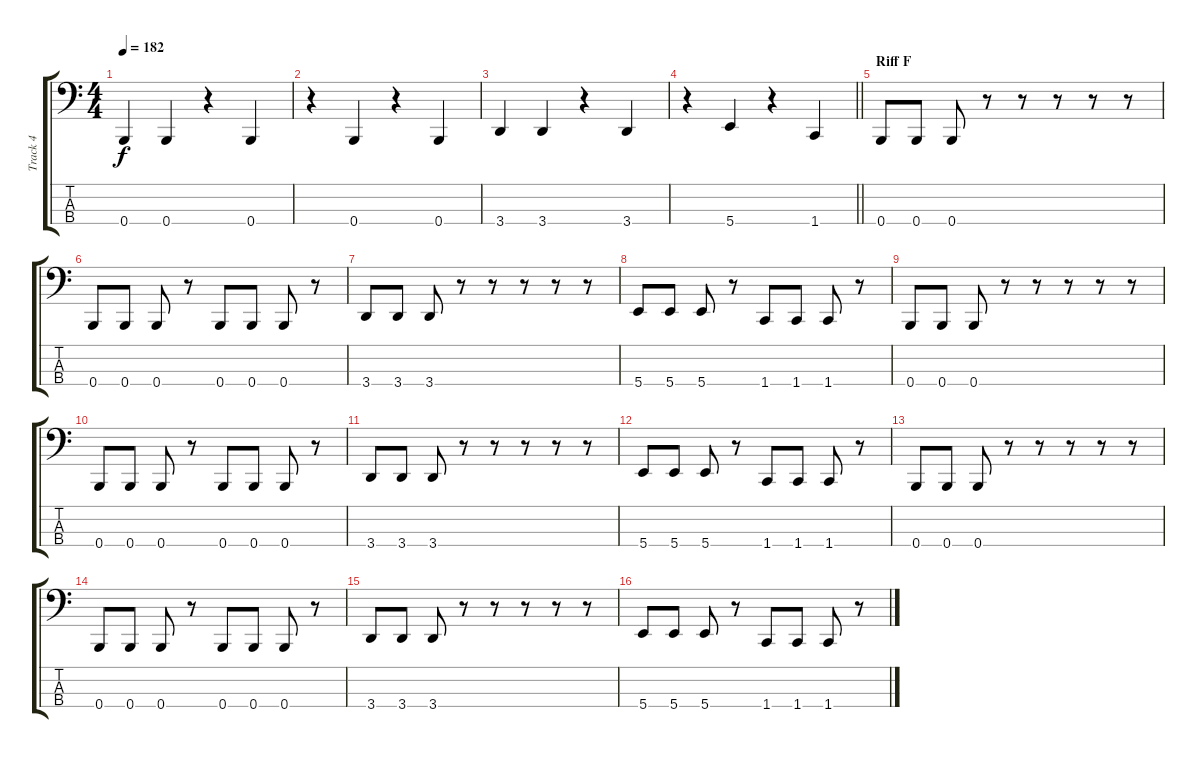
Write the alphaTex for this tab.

\track ("Track 4" "Track 4") {instrument electricbasspick}
\staff {score tabs}
\tuning (E2 B1 Gb1 B0) {hide}
\ts (4 4)
\tempo 182
\clef f4
\ks c
0.4.4{dy f} 0.4.4 r.4 0.4.4 |
r.4 0.4.4 r.4 0.4.4 |
3.4.4 3.4.4 r.4 3.4.4 |
\barLineRight lightlight
r.4 5.4.4 r.4 1.4.4 |
\section ("" "Riff F")
0.4.8 0.4.8 0.4.8 r.8 r.8 r.8 r.8 r.8 |
0.4.8 0.4.8 0.4.8 r.8 0.4.8 0.4.8 0.4.8 r.8 |
3.4.8 3.4.8 3.4.8 r.8 r.8 r.8 r.8 r.8 |
5.4.8 5.4.8 5.4.8 r.8 1.4.8 1.4.8 1.4.8 r.8 |
0.4.8 0.4.8 0.4.8 r.8 r.8 r.8 r.8 r.8 |
0.4.8 0.4.8 0.4.8 r.8 0.4.8 0.4.8 0.4.8 r.8 |
3.4.8 3.4.8 3.4.8 r.8 r.8 r.8 r.8 r.8 |
5.4.8 5.4.8 5.4.8 r.8 1.4.8 1.4.8 1.4.8 r.8 |
0.4.8 0.4.8 0.4.8 r.8 r.8 r.8 r.8 r.8 |
0.4.8 0.4.8 0.4.8 r.8 0.4.8 0.4.8 0.4.8 r.8 |
3.4.8 3.4.8 3.4.8 r.8 r.8 r.8 r.8 r.8 |
5.4.8 5.4.8 5.4.8 r.8 1.4.8 1.4.8 1.4.8 r.8
